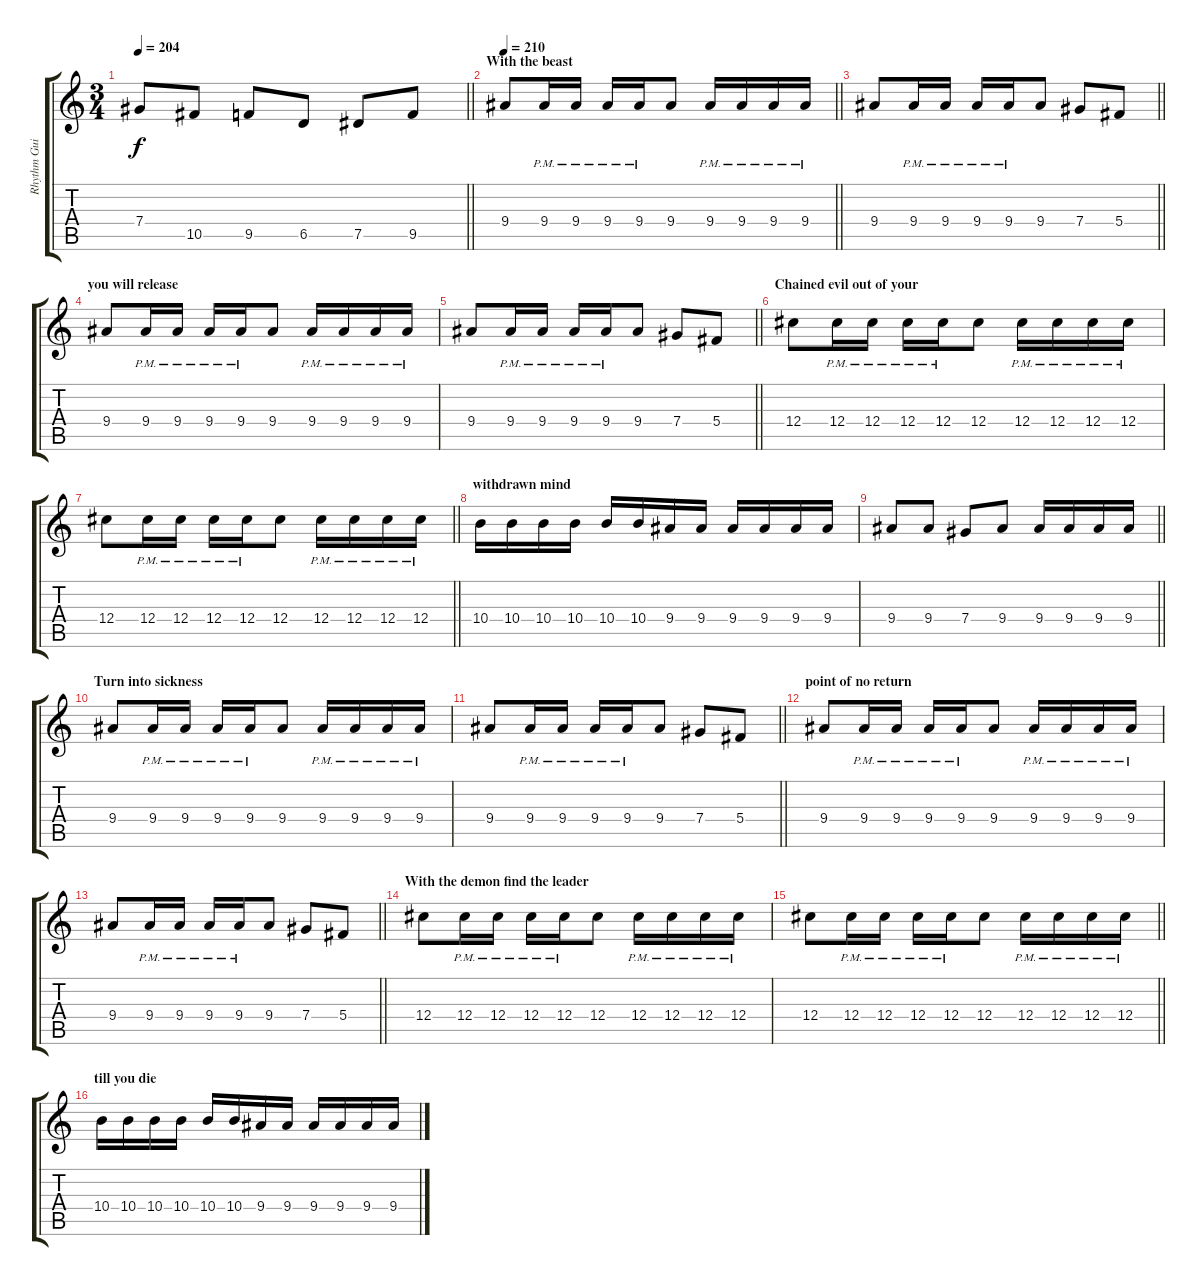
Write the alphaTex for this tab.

\track ("Rhythm Guitar" "Rhythm Gui") {instrument overdrivenguitar}
\staff {score tabs}
\tuning (Eb4 Bb3 Gb3 Db3 Ab2 Eb2) {hide}
\ts (3 4)
\tempo 204
\clef g2
\barLineRight lightlight
\ks c
7.4.8{dy f} 10.5.8 9.5.8 6.5.8 7.5.8 9.5.8 |
\section ("" "With the beast ")
\tempo 210
\barLineRight lightlight
9.4.8 9.4{pm}.16 9.4{pm}.16 9.4{pm}.16 9.4{pm}.16 9.4.8 9.4{pm}.16 9.4{pm}.16 9.4{pm}.16 9.4{pm}.16 |
\barLineRight lightlight
9.4.8 9.4{pm}.16 9.4{pm}.16 9.4{pm}.16 9.4{pm}.16 9.4.8 7.4.8 5.4.8 |
\section ("" "you will release")
9.4.8 9.4{pm}.16 9.4{pm}.16 9.4{pm}.16 9.4{pm}.16 9.4.8 9.4{pm}.16 9.4{pm}.16 9.4{pm}.16 9.4{pm}.16 |
\barLineRight lightlight
9.4.8 9.4{pm}.16 9.4{pm}.16 9.4{pm}.16 9.4{pm}.16 9.4.8 7.4.8 5.4.8 |
\section ("" "Chained evil out of your ")
12.4.8 12.4{pm}.16 12.4{pm}.16 12.4{pm}.16 12.4{pm}.16 12.4.8 12.4{pm}.16 12.4{pm}.16 12.4{pm}.16 12.4{pm}.16 |
\barLineRight lightlight
12.4.8 12.4{pm}.16 12.4{pm}.16 12.4{pm}.16 12.4{pm}.16 12.4.8 12.4{pm}.16 12.4{pm}.16 12.4{pm}.16 12.4{pm}.16 |
\section ("" "withdrawn mind")
10.4.16 10.4.16 10.4.16 10.4.16 10.4.16 10.4.16 9.4.16 9.4.16 9.4.16 9.4.16 9.4.16 9.4.16 |
\barLineRight lightlight
9.4.8 9.4.8 7.4.8 9.4.8 9.4.16 9.4.16 9.4.16 9.4.16 |
\section ("" "Turn into sickness ")
9.4.8 9.4{pm}.16 9.4{pm}.16 9.4{pm}.16 9.4{pm}.16 9.4.8 9.4{pm}.16 9.4{pm}.16 9.4{pm}.16 9.4{pm}.16 |
\barLineRight lightlight
9.4.8 9.4{pm}.16 9.4{pm}.16 9.4{pm}.16 9.4{pm}.16 9.4.8 7.4.8 5.4.8 |
\section ("" "point of no return")
9.4.8 9.4{pm}.16 9.4{pm}.16 9.4{pm}.16 9.4{pm}.16 9.4.8 9.4{pm}.16 9.4{pm}.16 9.4{pm}.16 9.4{pm}.16 |
\barLineRight lightlight
9.4.8 9.4{pm}.16 9.4{pm}.16 9.4{pm}.16 9.4{pm}.16 9.4.8 7.4.8 5.4.8 |
\section ("" "With the demon find the leader ")
12.4.8 12.4{pm}.16 12.4{pm}.16 12.4{pm}.16 12.4{pm}.16 12.4.8 12.4{pm}.16 12.4{pm}.16 12.4{pm}.16 12.4{pm}.16 |
\barLineRight lightlight
12.4.8 12.4{pm}.16 12.4{pm}.16 12.4{pm}.16 12.4{pm}.16 12.4.8 12.4{pm}.16 12.4{pm}.16 12.4{pm}.16 12.4{pm}.16 |
\section ("" "till you die")
10.4.16 10.4.16 10.4.16 10.4.16 10.4.16 10.4.16 9.4.16 9.4.16 9.4.16 9.4.16 9.4.16 9.4.16
